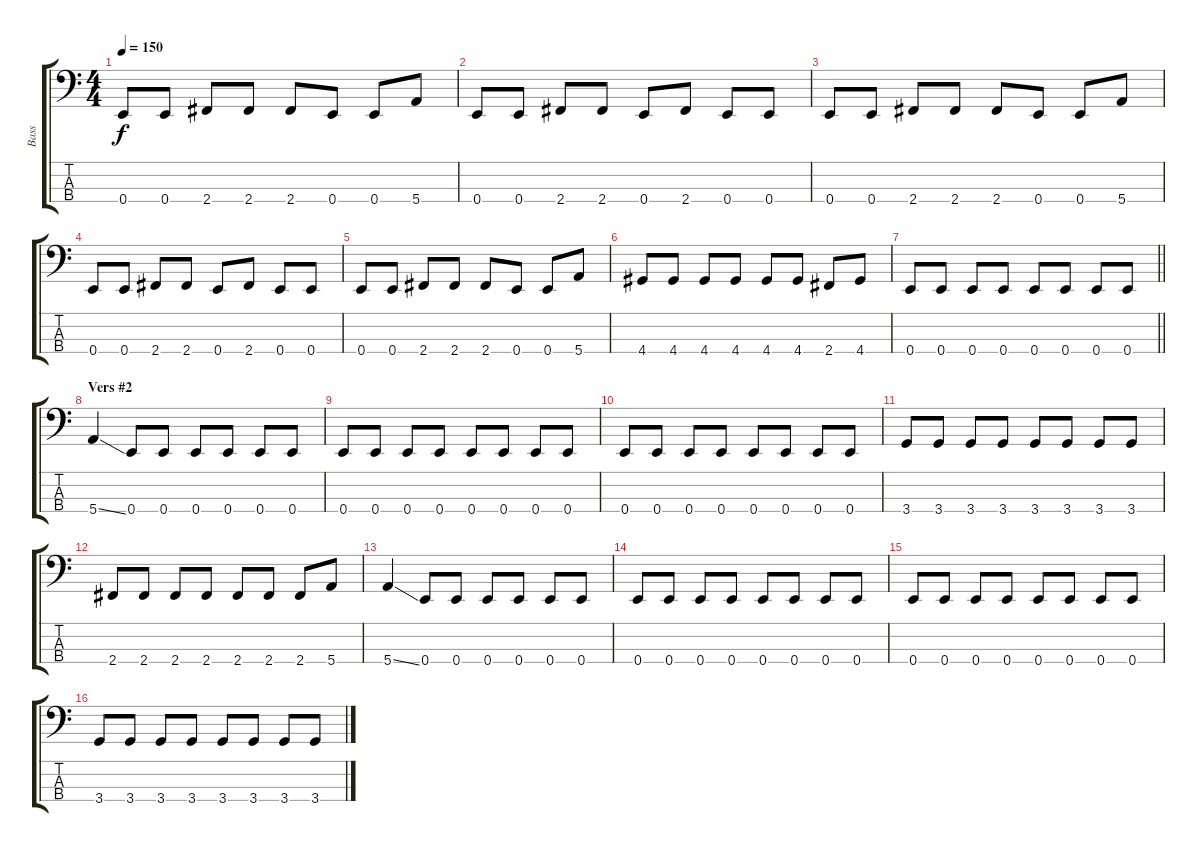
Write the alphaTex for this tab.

\track ("Bass" "Bass") {instrument electricbassfinger}
\staff {score tabs}
\tuning (G2 D2 A1 E1) {hide}
\ts (4 4)
\tempo 150
\clef f4
\ks c
0.4.8{dy f} 0.4.8 2.4.8 2.4.8 2.4.8 0.4.8 0.4.8 5.4.8 |
0.4.8 0.4.8 2.4.8 2.4.8 0.4.8 2.4.8 0.4.8 0.4.8 |
0.4.8 0.4.8 2.4.8 2.4.8 2.4.8 0.4.8 0.4.8 5.4.8 |
0.4.8 0.4.8 2.4.8 2.4.8 0.4.8 2.4.8 0.4.8 0.4.8 |
0.4.8 0.4.8 2.4.8 2.4.8 2.4.8 0.4.8 0.4.8 5.4.8 |
4.4.8 4.4.8 4.4.8 4.4.8 4.4.8 4.4.8 2.4.8 4.4.8 |
\barLineRight lightlight
0.4.8 0.4.8 0.4.8 0.4.8 0.4.8 0.4.8 0.4.8 0.4.8 |
\section ("" "Vers #2")
5.4{ss}.4 0.4.8 0.4.8 0.4.8 0.4.8 0.4.8 0.4.8 |
0.4.8 0.4.8 0.4.8 0.4.8 0.4.8 0.4.8 0.4.8 0.4.8 |
0.4.8 0.4.8 0.4.8 0.4.8 0.4.8 0.4.8 0.4.8 0.4.8 |
3.4.8 3.4.8 3.4.8 3.4.8 3.4.8 3.4.8 3.4.8 3.4.8 |
2.4.8 2.4.8 2.4.8 2.4.8 2.4.8 2.4.8 2.4.8 5.4.8 |
5.4{ss}.4 0.4.8 0.4.8 0.4.8 0.4.8 0.4.8 0.4.8 |
0.4.8 0.4.8 0.4.8 0.4.8 0.4.8 0.4.8 0.4.8 0.4.8 |
0.4.8 0.4.8 0.4.8 0.4.8 0.4.8 0.4.8 0.4.8 0.4.8 |
3.4.8 3.4.8 3.4.8 3.4.8 3.4.8 3.4.8 3.4.8 3.4.8
